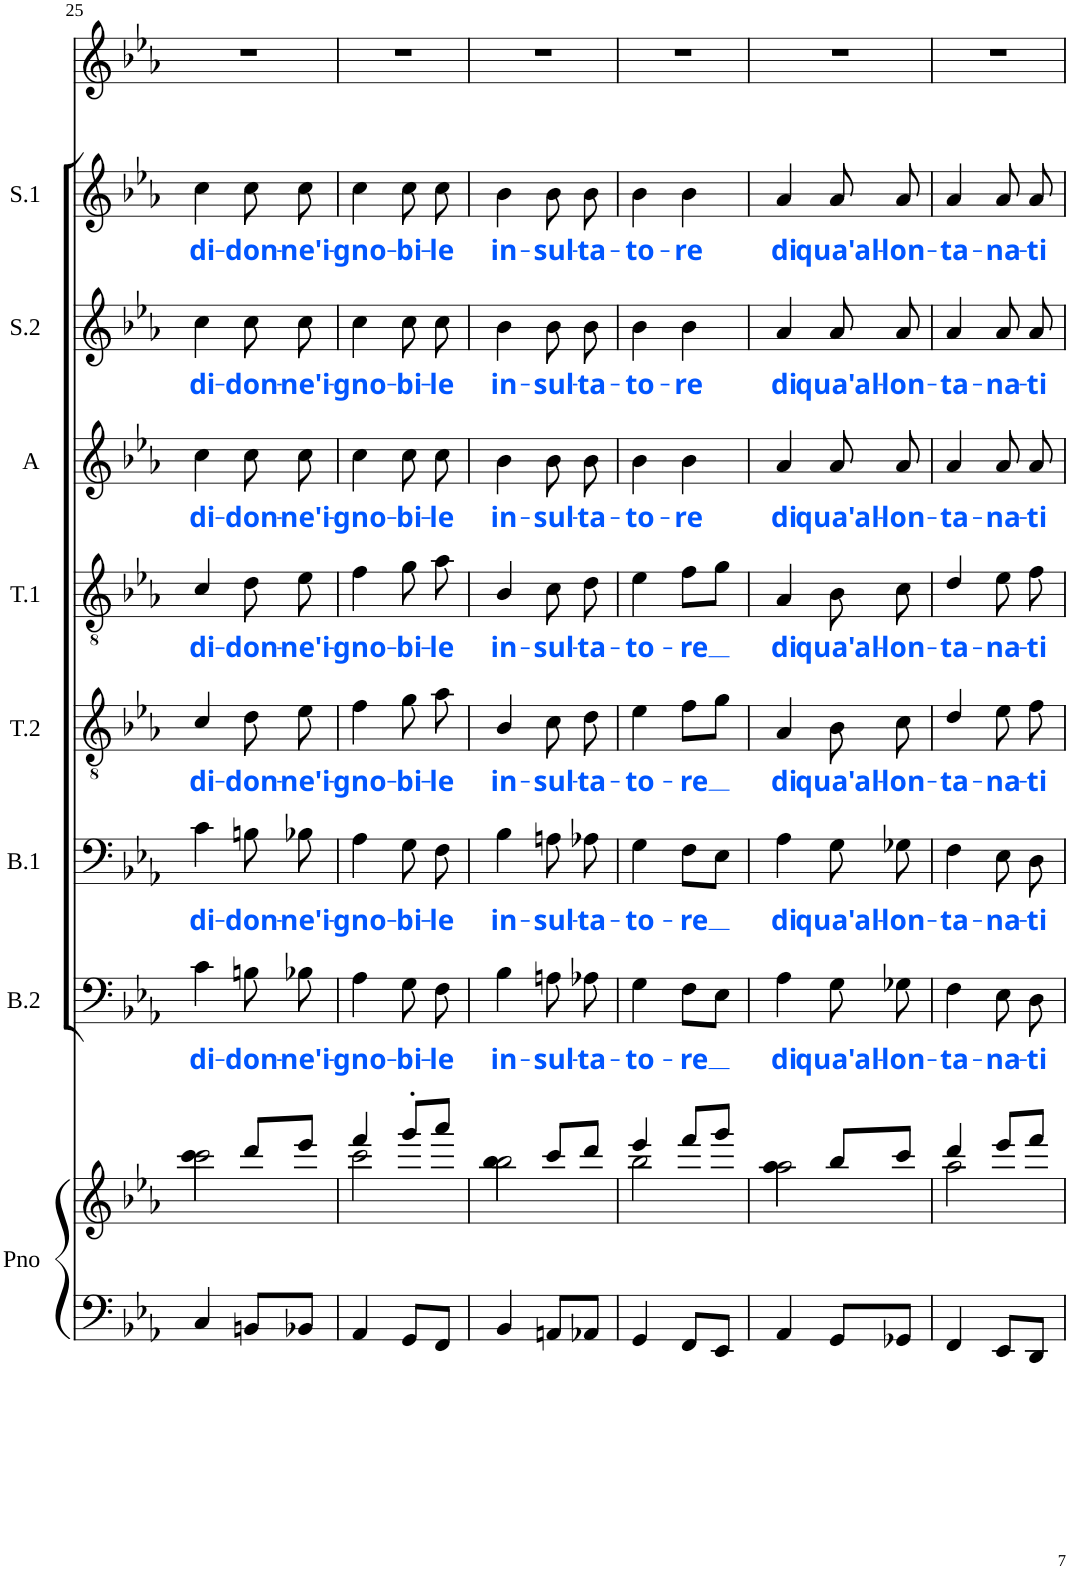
**kern	**kern	**kern	**text	**kern	**text	**kern	**text	**kern	**text	**kern	**text	**kern	**text	**kern	**text	**kern
*part9	*part9	*part8	*part8	*part7	*part7	*part6	*part6	*part5	*part5	*part4	*part4	*part3	*part3	*part2	*part2	*part1
*staff10	*staff9	*staff8	*staff8	*staff7	*staff7	*staff6	*staff6	*staff5	*staff5	*staff4	*staff4	*staff3	*staff3	*staff2	*staff2	*staff1
*I"Piano	*	*I"Basse 2	*	*I"Basse 1	*	*I"Tenor 2	*	*I"Tenor 1	*	*I"Alto	*	*I"Soprano 2	*	*I"Soprano 1	*	*I"Voice
*I'Pno	*	*I'B.2	*	*I'B.1	*	*I'T.2	*	*I'T.1	*	*I'A	*	*I'S.2	*	*I'S.1	*	*
!!LO:PB:g=z
*clefF4	*clefG2	*clefF4	*	*clefF4	*	*clefGv2	*	*clefGv2	*	*clefG2	*	*clefG2	*	*clefG2	*	*clefG2
*	*	*	*	*	*	*	*	*	*	*	*	*	*	*	*	*Trd12c21
*k[b-e-a-]	*k[b-e-a-]	*k[b-e-a-]	*	*k[b-e-a-]	*	*k[b-e-a-]	*	*k[b-e-a-]	*	*k[b-e-a-]	*	*k[b-e-a-]	*	*k[b-e-a-]	*	*k[b-e-a-]
*E-:	*E-:	*E-:	*	*E-:	*	*E-:	*	*E-:	*	*E-:	*	*E-:	*	*E-:	*	*E-:
*M2/4	*M2/4	*M2/4	*	*M2/4	*	*M2/4	*	*M2/4	*	*M2/4	*	*M2/4	*	*M2/4	*	*M2/4
=25	=25	=25	=25	=25	=25	=25	=25	=25	=25	=25	=25	=25	=25	=25	=25	=25
*	*^	*	*	*	*	*	*	*	*	*	*	*	*	*	*	*
!	!	!	!	!LO:LY:b:color=#0055FF	!	!LO:LY:b:color=#0055FF	!	!LO:LY:b:color=#0055FF	!	!LO:LY:b:color=#0055FF	!	!LO:LY:b:color=#0055FF	!	!LO:LY:b:color=#0055FF	!	!LO:LY:b:color=#0055FF	!
4C/	4ccc\	2ccc\	4c\	di-	4c\	di-	4c/	di-	4c/	di-	4cc\	di-	4cc\	di-	4cc\	di-	2r
!	!	!	!	!LO:LY:b:color=#0055FF	!	!LO:LY:b:color=#0055FF	!	!LO:LY:b:color=#0055FF	!	!LO:LY:b:color=#0055FF	!	!LO:LY:b:color=#0055FF	!	!LO:LY:b:color=#0055FF	!	!LO:LY:b:color=#0055FF	!
8BBn/L	8ddd/L	.	8Bn\	-don-	8Bn\	-don-	8d\	-don-	8d\	-don-	8cc\L	-don-	8cc\L	-don-	8cc\L	-don-	.
!	!	!	!	!LO:LY:b:color=#0055FF	!	!LO:LY:b:color=#0055FF	!	!LO:LY:b:color=#0055FF	!	!LO:LY:b:color=#0055FF	!	!LO:LY:b:color=#0055FF	!	!LO:LY:b:color=#0055FF	!	!LO:LY:b:color=#0055FF	!
8BB-X/J	8eee-/J	.	8B-X\	-ne'i-	8B-X\	-ne'i-	8e-\	-ne'i-	8e-\	-ne'i-	8cc\J	-ne'i-	8cc\J	-ne'i-	8cc\J	-ne'i-	.
=26	=26	=26	=26	=26	=26	=26	=26	=26	=26	=26	=26	=26	=26	=26	=26	=26	=26
!	!	!	!	!LO:LY:b:color=#0055FF	!	!LO:LY:b:color=#0055FF	!	!LO:LY:b:color=#0055FF	!	!LO:LY:b:color=#0055FF	!	!LO:LY:b:color=#0055FF	!	!LO:LY:b:color=#0055FF	!	!LO:LY:b:color=#0055FF	!
4AA-/	4fff/	2ccc\	4A-\	-gno-	4A-\	-gno-	4f\	-gno-	4f\	-gno-	4cc\	-gno-	4cc\	-gno-	4cc\	-gno-	2r
!	!	!	!	!LO:LY:b:color=#0055FF	!	!LO:LY:b:color=#0055FF	!	!LO:LY:b:color=#0055FF	!	!LO:LY:b:color=#0055FF	!	!LO:LY:b:color=#0055FF	!	!LO:LY:b:color=#0055FF	!	!LO:LY:b:color=#0055FF	!
8GG/L	8ggg'/L	.	8G\	-bi-	8G\	-bi-	8g\	-bi-	8g\	-bi-	8cc\L	-bi-	8cc\L	-bi-	8cc\L	-bi-	.
!	!	!	!	!LO:LY:b:color=#0055FF	!	!LO:LY:b:color=#0055FF	!	!LO:LY:b:color=#0055FF	!	!LO:LY:b:color=#0055FF	!	!LO:LY:b:color=#0055FF	!	!LO:LY:b:color=#0055FF	!	!LO:LY:b:color=#0055FF	!
8FF/J	8aaa-/J	.	8F\	-le	8F\	-le	8a-\	-le	8a-\	-le	8cc\J	-le	8cc\J	-le	8cc\J	-le	.
=27	=27	=27	=27	=27	=27	=27	=27	=27	=27	=27	=27	=27	=27	=27	=27	=27	=27
!	!	!	!	!LO:LY:b:color=#0055FF	!	!LO:LY:b:color=#0055FF	!	!LO:LY:b:color=#0055FF	!	!LO:LY:b:color=#0055FF	!	!LO:LY:b:color=#0055FF	!	!LO:LY:b:color=#0055FF	!	!LO:LY:b:color=#0055FF	!
4BB-/	4bb-\	2bb-\	4B-\	in-	4B-\	in-	4B-/	in-	4B-/	in-	4b-\	in-	4b-\	in-	4b-\	in-	2r
!	!	!	!	!LO:LY:b:color=#0055FF	!	!LO:LY:b:color=#0055FF	!	!LO:LY:b:color=#0055FF	!	!LO:LY:b:color=#0055FF	!	!LO:LY:b:color=#0055FF	!	!LO:LY:b:color=#0055FF	!	!LO:LY:b:color=#0055FF	!
8AAn/L	8ccc/L	.	8An\	-sul-	8An\	-sul-	8c\	-sul-	8c\	-sul-	8b-\L	-sul-	8b-\L	-sul-	8b-\L	-sul-	.
!	!	!	!	!LO:LY:b:color=#0055FF	!	!LO:LY:b:color=#0055FF	!	!LO:LY:b:color=#0055FF	!	!LO:LY:b:color=#0055FF	!	!LO:LY:b:color=#0055FF	!	!LO:LY:b:color=#0055FF	!	!LO:LY:b:color=#0055FF	!
8AA-X/J	8ddd/J	.	8A-X\	-ta-	8A-X\	-ta-	8d\	-ta-	8d\	-ta-	8b-\J	-ta-	8b-\J	-ta-	8b-\J	-ta-	.
=28	=28	=28	=28	=28	=28	=28	=28	=28	=28	=28	=28	=28	=28	=28	=28	=28	=28
!	!	!	!	!LO:LY:b:color=#0055FF	!	!LO:LY:b:color=#0055FF	!	!LO:LY:b:color=#0055FF	!	!LO:LY:b:color=#0055FF	!	!LO:LY:b:color=#0055FF	!	!LO:LY:b:color=#0055FF	!	!LO:LY:b:color=#0055FF	!
4GG/	4eee-/	2bb-\	4G\	-to-	4G\	-to-	4e-\	-to-	4e-\	-to-	4b-\	-to-	4b-\	-to-	4b-\	-to-	2r
!	!	!	!	!LO:LY:b:color=#0055FF	!	!LO:LY:b:color=#0055FF	!	!LO:LY:b:color=#0055FF	!	!LO:LY:b:color=#0055FF	!	!LO:LY:b:color=#0055FF	!	!LO:LY:b:color=#0055FF	!	!LO:LY:b:color=#0055FF	!
8FF/L	8fff/L	.	8F\L	-re	8F\L	-re	8f\L	-re	8f\L	-re	4b-\	-re	4b-\	-re	4b-\	-re	.
8EE-/J	8ggg/J	.	8E-\J	.	8E-\J	.	8g\J	.	8g\J	.	.	.	.	.	.	.	.
=29	=29	=29	=29	=29	=29	=29	=29	=29	=29	=29	=29	=29	=29	=29	=29	=29	=29
!	!	!	!	!LO:LY:b:color=#0055FF	!	!LO:LY:b:color=#0055FF	!	!LO:LY:b:color=#0055FF	!	!LO:LY:b:color=#0055FF	!	!LO:LY:b:color=#0055FF	!	!LO:LY:b:color=#0055FF	!	!LO:LY:b:color=#0055FF	!
4AA-/	4aa-\	2aa-\	4A-\	di	4A-\	di	4A-/	di	4A-/	di	4a-/	di	4a-/	di	4a-/	di	2r
!	!	!	!	!LO:LY:b:color=#0055FF	!	!LO:LY:b:color=#0055FF	!	!LO:LY:b:color=#0055FF	!	!LO:LY:b:color=#0055FF	!	!LO:LY:b:color=#0055FF	!	!LO:LY:b:color=#0055FF	!	!LO:LY:b:color=#0055FF	!
8GG/L	8bb-/L	.	8G\	qua'al-	8G\	qua'al-	8B-\	qua'al-	8B-\	qua'al-	8a-/L	qua'al-	8a-/L	qua'al-	8a-/L	qua'al-	.
!	!	!	!	!LO:LY:b:color=#0055FF	!	!LO:LY:b:color=#0055FF	!	!LO:LY:b:color=#0055FF	!	!LO:LY:b:color=#0055FF	!	!LO:LY:b:color=#0055FF	!	!LO:LY:b:color=#0055FF	!	!LO:LY:b:color=#0055FF	!
8GG-X/J	8ccc/J	.	8G-X\	-lon-	8G-X\	-lon-	8c\	-lon-	8c\	-lon-	8a-/J	-lon-	8a-/J	-lon-	8a-/J	-lon-	.
=30	=30	=30	=30	=30	=30	=30	=30	=30	=30	=30	=30	=30	=30	=30	=30	=30	=30
!	!	!	!	!LO:LY:b:color=#0055FF	!	!LO:LY:b:color=#0055FF	!	!LO:LY:b:color=#0055FF	!	!LO:LY:b:color=#0055FF	!	!LO:LY:b:color=#0055FF	!	!LO:LY:b:color=#0055FF	!	!LO:LY:b:color=#0055FF	!
4FF/	4ddd/	2aa-\	4F\	-ta-	4F\	-ta-	4d/	-ta-	4d/	-ta-	4a-/	-ta-	4a-/	-ta-	4a-/	-ta-	2r
!	!	!	!	!LO:LY:b:color=#0055FF	!	!LO:LY:b:color=#0055FF	!	!LO:LY:b:color=#0055FF	!	!LO:LY:b:color=#0055FF	!	!LO:LY:b:color=#0055FF	!	!LO:LY:b:color=#0055FF	!	!LO:LY:b:color=#0055FF	!
8EE-/L	8eee-/L	.	8E-\	-na-	8E-\	-na-	8e-\	-na-	8e-\	-na-	8a-/L	-na-	8a-/L	-na-	8a-/L	-na-	.
!	!	!	!	!LO:LY:b:color=#0055FF	!	!LO:LY:b:color=#0055FF	!	!LO:LY:b:color=#0055FF	!	!LO:LY:b:color=#0055FF	!	!LO:LY:b:color=#0055FF	!	!LO:LY:b:color=#0055FF	!	!LO:LY:b:color=#0055FF	!
8DD/J	8fff/J	.	8D\	-ti	8D\	-ti	8f\	-ti	8f\	-ti	8a-/J	-ti	8a-/J	-ti	8a-/J	-ti	.
*	*v	*v	*	*	*	*	*	*	*	*	*	*	*	*	*	*	*
=	=	=	=	=	=	=	=	=	=	=	=	=	=	=	=	=
*-	*-	*-	*-	*-	*-	*-	*-	*-	*-	*-	*-	*-	*-	*-	*-	*-
